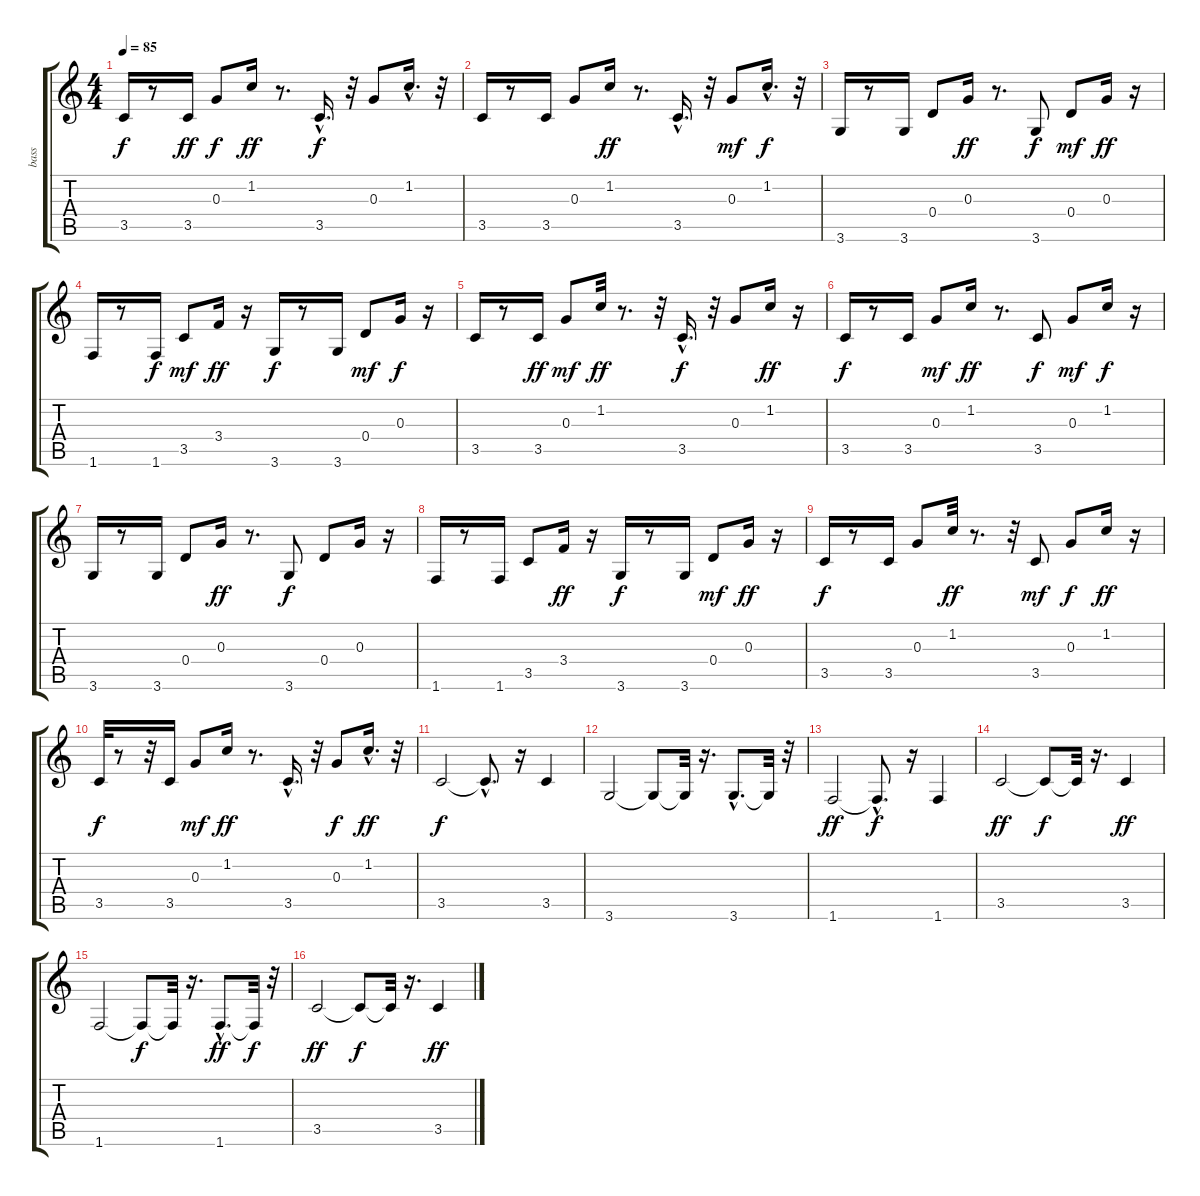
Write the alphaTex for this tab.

\track ("bass" "bass") {instrument fretlessbass}
\staff {score tabs}
\tuning (E4 B3 G3 D3 A2 E2) {hide}
\ts (4 4)
\tempo 85
\clef g2
\ks c
3.5.16{dy f} r.8 3.5.16{dy ff} 0.3.8{dy f} 1.2.16{dy ff} r.8{d} 3.5{hac}.16{d dy f} r.32 0.3.8 1.2{hac}.16{d} r.32 |
3.5.16 r.8 3.5.16 0.3.8 1.2.16{dy ff} r.8{d} 3.5{hac}.16{d} r.32 0.3.8{dy mf} 1.2{hac}.16{d dy f} r.32 |
3.6.16 r.8 3.6.16 0.4.8 0.3.16{dy ff} r.8{d} 3.6.8{dy f} 0.4.8{dy mf} 0.3.16{dy ff} r.16 |
1.6.16 r.8 1.6.16{dy f} 3.5.8{dy mf} 3.4.16{dy ff} r.16 3.6.16{dy f} r.8 3.6.16 0.4.8{dy mf} 0.3.16{dy f} r.16 |
3.5.16 r.8 3.5.16{dy ff} 0.3.8{dy mf} 1.2.32{dy ff} r.8{d} r.32 3.5{hac}.16{d dy f} r.32 0.3.8 1.2.16{dy ff} r.16 |
3.5.16{dy f} r.8 3.5.16 0.3.8{dy mf} 1.2.16{dy ff} r.8{d} 3.5.8{dy f} 0.3.8{dy mf} 1.2.16{dy f} r.16 |
3.6.16 r.8 3.6.16 0.4.8 0.3.16{dy ff} r.8{d} 3.6.8{dy f} 0.4.8 0.3.16 r.16 |
1.6.16 r.8 1.6.16 3.5.8 3.4.16{dy ff} r.16 3.6.16{dy f} r.8 3.6.16 0.4.8{dy mf} 0.3.16{dy ff} r.16 |
3.5.16{dy f} r.8 3.5.16 0.3.8 1.2.32{dy ff} r.8{d} r.32 3.5.8{dy mf} 0.3.8{dy f} 1.2.16{dy ff} r.16 |
3.5.32{dy f} r.8 r.32 3.5.16 0.3.8{dy mf} 1.2.16{dy ff} r.8{d} 3.5{hac}.16{d} r.32 0.3.8{dy f} 1.2{hac}.16{d dy ff} r.32 |
3.5.2{dy f} 3.5{hac t}.8{d} r.16 3.5.4 |
3.6.2 3.6{t}.8 3.6{t}.32 r.16{d} 3.6{hac}.8{d} 3.6{t}.32 r.32 |
1.6.2{dy ff} 1.6{hac t}.8{d dy f} r.16 1.6.4 |
3.5.2{dy ff} 3.5{t}.8{dy f} 3.5{t}.32 r.16{d} 3.5.4{dy ff} |
1.6.2 1.6{t}.8{dy f} 1.6{t}.32 r.16{d} 1.6{hac}.8{d dy ff} 1.6{t}.32{dy f} r.32 |
3.5.2{dy ff} 3.5{t}.8{dy f} 3.5{t}.32 r.16{d} 3.5.4{dy ff}
